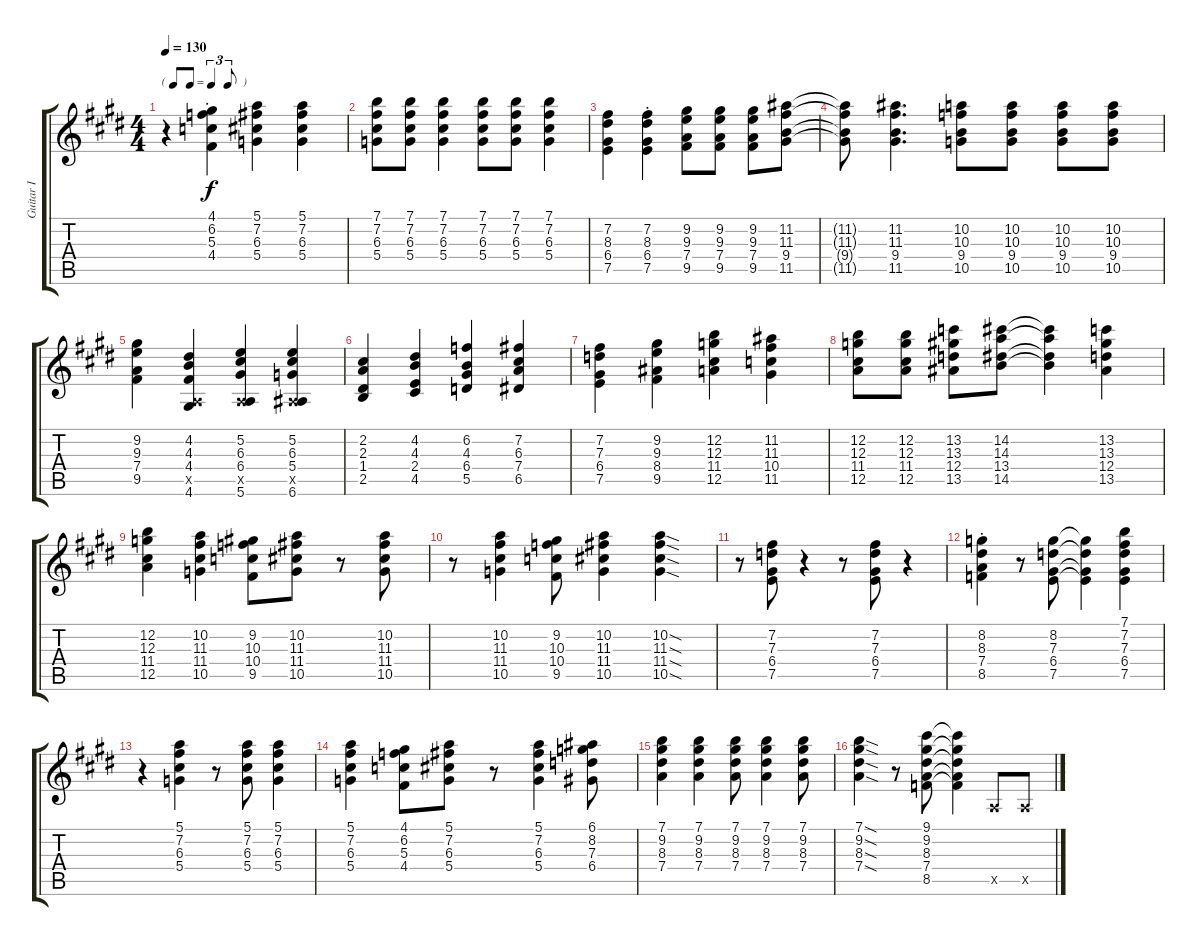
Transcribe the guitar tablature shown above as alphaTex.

\track ("Guitar I" "Guitar I") {instrument acousticguitarsteel}
\staff {score tabs}
\tuning (E4 B3 G3 D3 A2 E2) {hide}
\ts (4 4)
\tf triplet8th
\tempo 130
\clef g2
\ks e
r.4{dy f} (4.1 6.2 5.3 4.4{st}).4 (5.1 7.2 6.3 5.4).4 (5.1 7.2 6.3 5.4).4 |
(7.1 7.2 6.3 5.4).8 (7.1 7.2 6.3 5.4).8 (7.1 7.2 6.3 5.4).4 (7.1 7.2 6.3 5.4).8 (7.1 7.2 6.3 5.4).8 (7.1 7.2 6.3 5.4).4 |
(7.2 8.3 6.4 7.5).4 (7.2{st} 8.3 6.4 7.5).4 (9.2 9.3 7.4 9.5).8 (9.2 9.3 7.4 9.5).8 (9.2 9.3 7.4 9.5).8 (11.2 11.3 9.4 11.5).8 |
(11.2{t} 11.3{t} 9.4{t} 11.5{t}).8 (11.2 11.3 9.4 11.5).4{d} (10.2 10.3 9.4 10.5).8 (10.2 10.3 9.4 10.5).8 (10.2 10.3 9.4 10.5).8 (10.2 10.3 9.4 10.5).8 |
(9.2 9.3 7.4 9.5).4 (4.2 4.3 4.4 0.5{x} 4.6).4 (5.2 6.3 6.4 0.5{x} 5.6).4 (5.2 6.3 5.4 0.5{x} 6.6).4 |
(2.2 2.3 1.4 2.5).4 (4.2 4.3 2.4 4.5).4 (6.2 4.3 6.4 5.5).4 (7.2 6.3 7.4 6.5).4 |
(7.2 7.3 6.4 7.5).4 (9.2 9.3 8.4 9.5).4 (12.2 12.3 11.4 12.5).4 (11.2 11.3 10.4 11.5).4 |
(12.2 12.3 11.4 12.5).8 (12.2 12.3 11.4 12.5).8 (13.2 13.3 12.4 13.5).8 (14.2 14.3 13.4 14.5).8 (14.2{t} 14.3{t} 13.4{t} 14.5{t}).4 (13.2 13.3 12.4 13.5).4 |
(12.2 12.3 11.4 12.5).4 (10.2 11.3 11.4 10.5).4 (9.2 10.3 10.4 9.5).8 (10.2 11.3 11.4 10.5).8 r.8 (10.2 11.3 11.4 10.5).8 |
r.8 (10.2 11.3 11.4 10.5).4 (9.2 10.3 10.4 9.5).8 (10.2 11.3 11.4 10.5).4 (10.2{sod} 11.3{sod} 11.4{sod} 10.5{sod}).4 |
r.8 (7.2 7.3 6.4 7.5).8 r.4 r.8 (7.2 7.3 6.4 7.5).8 r.4 |
(8.2 8.3 7.4 8.5{st}).4 r.8 (8.2 7.3 6.4 7.5).8 (8.2{t} 7.3{t} 6.4{t} 7.5{t}).4 (7.1 7.2 7.3 6.4 7.5).4 |
r.4 (5.1 7.2 6.3 5.4).4 r.8 (5.1 7.2 6.3 5.4).8 (5.1 7.2 6.3 5.4).4 |
(5.1 7.2 6.3 5.4).4 (4.1 6.2 5.3 4.4).8 (5.1 7.2 6.3 5.4).8 r.8 (5.1 7.2 6.3 5.4).4 (6.1 8.2 7.3 6.4).8 |
(7.1 9.2 8.3 7.4).4 (7.1 9.2 8.3 7.4).4 (7.1 9.2 8.3 7.4).8 (7.1 9.2 8.3 7.4).4 (7.1 9.2 8.3 7.4).8 |
(7.1{sod} 9.2{sod} 8.3{sod} 7.4{sod}).4 r.8 (9.1 9.2 8.3 7.4 8.5).8 (9.1{t} 9.2{t} 8.3{t} 7.4{t} 8.5{t}).4 0.5{x}.8 0.5{x}.8
